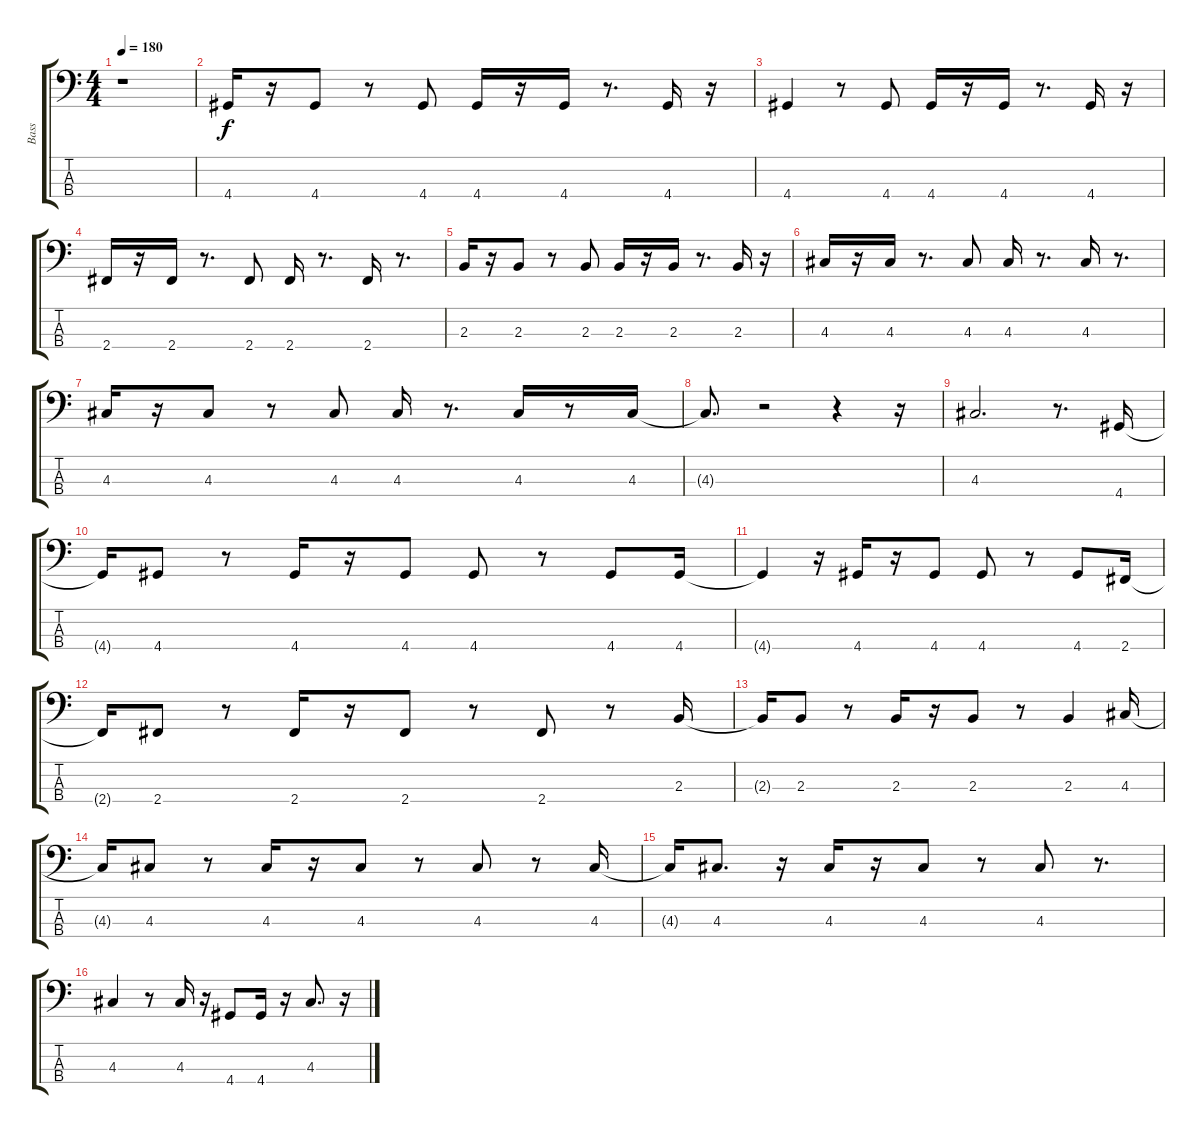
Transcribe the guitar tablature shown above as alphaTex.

\track ("Bass" "Bass") {instrument electricbassfinger}
\staff {score tabs}
\tuning (G2 D2 A1 E1) {hide}
\ts (4 4)
\tempo 180
\clef f4
\ks c
r.1{dy f} |
4.4.16 r.16 4.4.8 r.8 4.4.8 4.4.16 r.16 4.4.16 r.8{d} 4.4.16 r.16 |
4.4.4 r.8 4.4.8 4.4.16 r.16 4.4.16 r.8{d} 4.4.16 r.16 |
2.4.16 r.16 2.4.16 r.8{d} 2.4.8 2.4.16 r.8{d} 2.4.16 r.8{d} |
2.3.16 r.16 2.3.8 r.8 2.3.8 2.3.16 r.16 2.3.16 r.8{d} 2.3.16 r.16 |
4.3.16 r.16 4.3.16 r.8{d} 4.3.8 4.3.16 r.8{d} 4.3.16 r.8{d} |
4.3.16 r.16 4.3.8 r.8 4.3.8 4.3.16 r.8{d} 4.3.16 r.8 4.3.16 |
4.3{t}.8{d} r.2 r.4 r.16 |
4.3.2{d} r.8{d} 4.4.16 |
4.4{t}.16 4.4.8 r.8 4.4.16 r.16 4.4.8 4.4.8 r.8 4.4.8 4.4.16 |
4.4{t}.4 r.16 4.4.16 r.16 4.4.8 4.4.8 r.8 4.4.8 2.4.16 |
2.4{t}.16 2.4.8 r.8 2.4.16 r.16 2.4.8 r.8 2.4.8 r.8 2.3.16 |
2.3{t}.16 2.3.8 r.8 2.3.16 r.16 2.3.8 r.8 2.3.4 4.3.16 |
4.3{t}.16 4.3.8 r.8 4.3.16 r.16 4.3.8 r.8 4.3.8 r.8 4.3.16 |
4.3{t}.16 4.3.8{d} r.16 4.3.16 r.16 4.3.8 r.8 4.3.8 r.8{d} |
4.3.4 r.8 4.3.16 r.16 4.4.8 4.4.16 r.16 4.3.8{d} r.16
